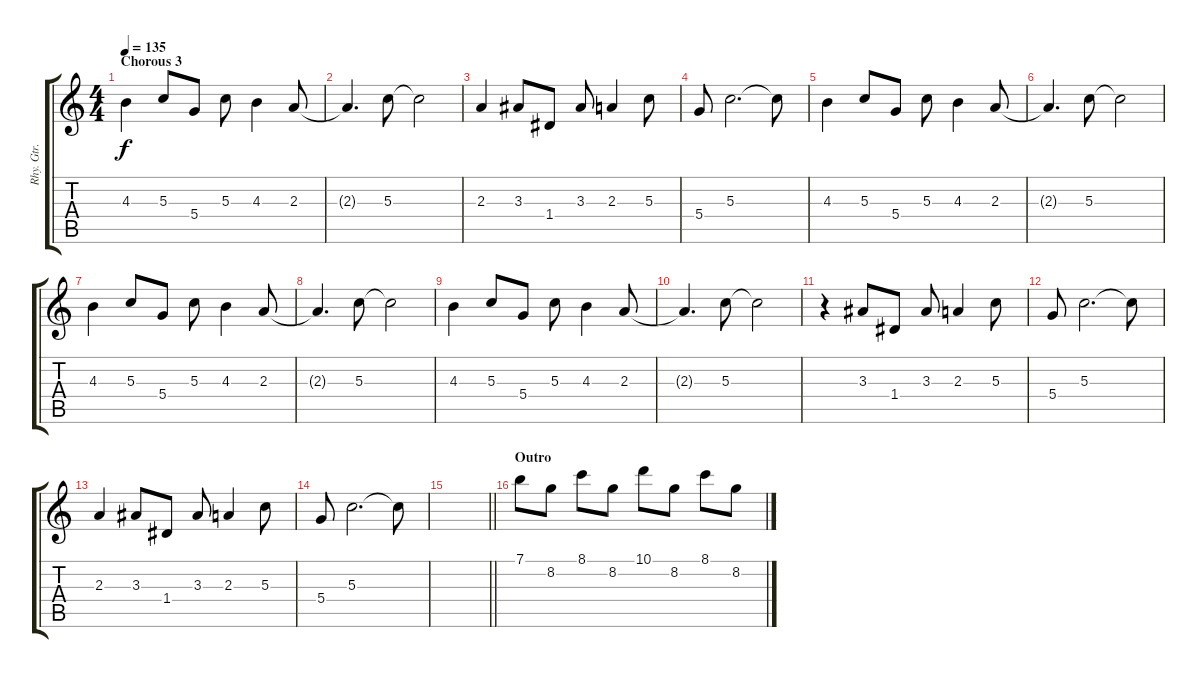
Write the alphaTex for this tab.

\track ("Rhy. Gtr. 3" "Rhy. Gtr. ") {instrument distortionguitar}
\staff {score tabs}
\tuning (E4 B3 G3 D3 A2 D2) {hide}
\ts (4 4)
\section ("" "Chorous 3")
\tempo 135
\clef g2
\ks c
4.3.4{dy f volume 4} 5.3.8 5.4.8 5.3.8 4.3.4 2.3.8 |
2.3{t}.4{d} 5.3.8 5.3{t}.2 |
2.3.4 3.3.8 1.4.8 3.3.8 2.3.4 5.3.8 |
5.4.8 5.3.2{d} 5.3{t}.8 |
4.3.4 5.3.8 5.4.8 5.3.8 4.3.4 2.3.8 |
2.3{t}.4{d} 5.3.8 5.3{t}.2 |
4.3.4 5.3.8 5.4.8 5.3.8 4.3.4 2.3.8 |
2.3{t}.4{d} 5.3.8 5.3{t}.2 |
4.3.4 5.3.8 5.4.8 5.3.8 4.3.4 2.3.8 |
2.3{t}.4{d} 5.3.8 5.3{t}.2 |
r.4 3.3.8 1.4.8 3.3.8 2.3.4 5.3.8 |
5.4.8 5.3.2{d} 5.3{t}.8 |
2.3.4 3.3.8 1.4.8 3.3.8 2.3.4 5.3.8 |
5.4.8 5.3.2{d} 5.3{t}.8 |
\barLineRight lightlight
|
\section ("" "Outro")
7.1.8 8.2.8 8.1.8 8.2.8 10.1.8 8.2.8 8.1.8 8.2.8
